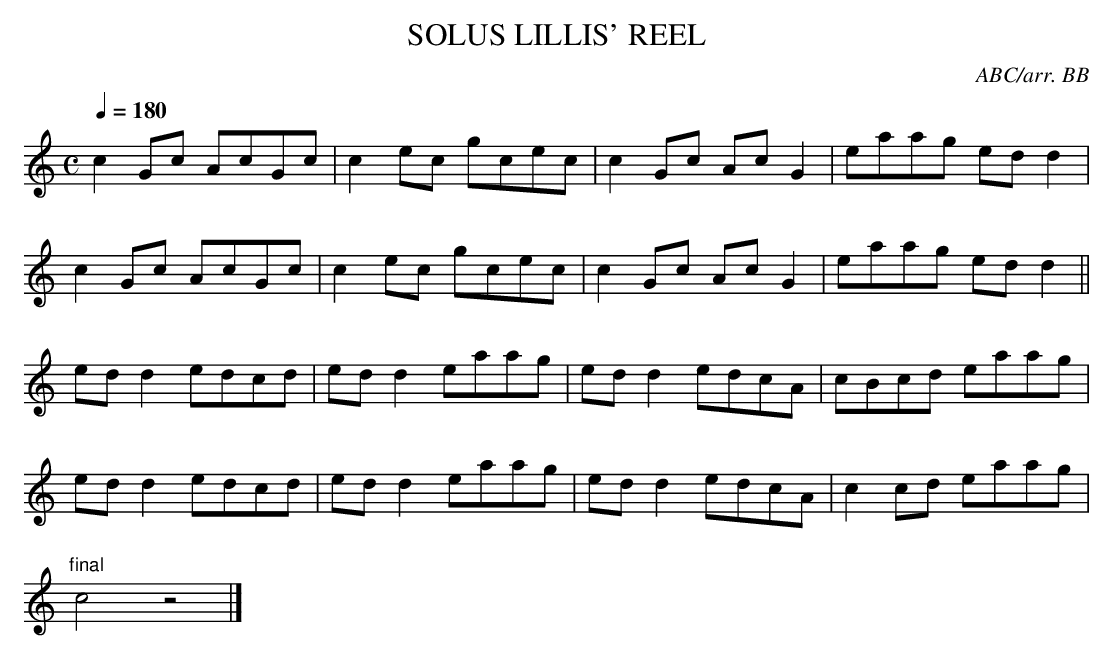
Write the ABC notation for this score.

X:1
T:SOLUS LILLIS' REEL
C:ABC/arr. BB
M:C
L:1/8
Q:1/4=180
K:C
c2Gc AcGc|c2ec gcec|c2Gc AcG2|eaag edd2|
c2Gc AcGc|c2ec gcec|c2Gc AcG2|eaag edd2||
edd2 edcd|edd2 eaag|edd2 edcA|cBcd eaag|
edd2 edcd|edd2 eaag|edd2 edcA|c2cd eaag|
"final"c4z4|]
